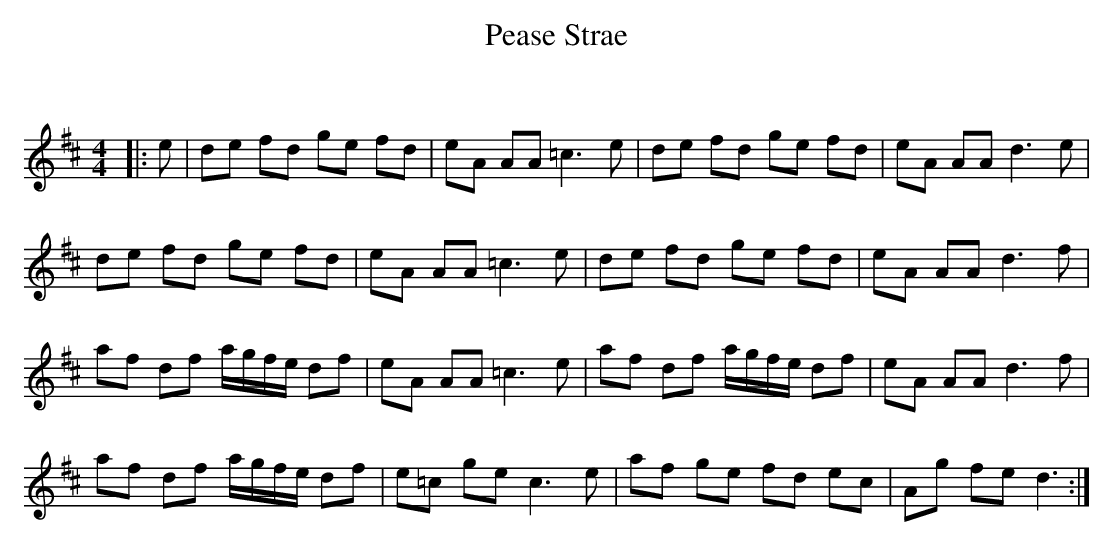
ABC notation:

X:1
T: Pease Strae
C:
Q: 232
K:D
M:4/4
L:1/8
|:e|de fd ge fd|eA AA =c3e|de fd ge fd|eA AA d3e|
de fd ge fd|eA AA =c3e|de fd ge fd|eA AA d3f|
af df a1/2g1/2f1/2e1/2 df|eA AA =c3e|af df a1/2g1/2f1/2e1/2 df|eA AA d3f|
af df a1/2g1/2f1/2e1/2 df|e=c ge c3e|af ge fd ec|Ag fe d3:|
